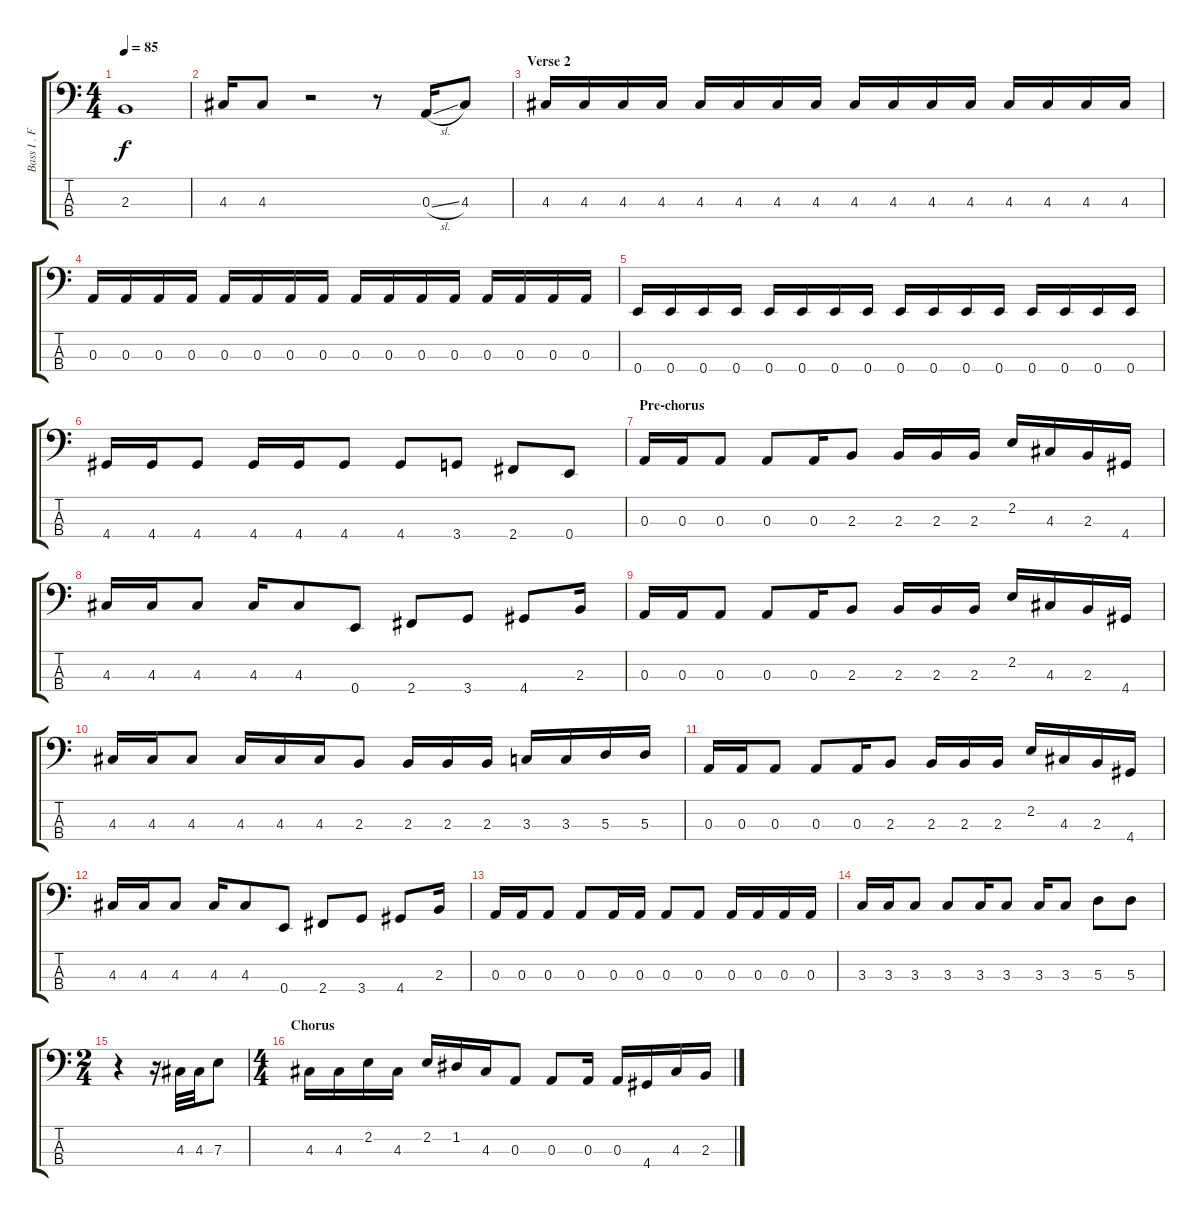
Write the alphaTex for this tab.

\track ("Bass I . Finger" "Bass I . F") {instrument electricbassfinger}
\staff {score tabs}
\tuning (G2 D2 A1 E1) {hide}
\ts (4 4)
\tempo 85
\clef f4
\ks c
2.3{t}.1{dy f} |
4.3.16 4.3.8 r.2 r.8 0.3{sl}.16 4.3.8 |
\section ("" "Verse 2")
4.3.16 4.3.16 4.3.16 4.3.16 4.3.16 4.3.16 4.3.16 4.3.16 4.3.16 4.3.16 4.3.16 4.3.16 4.3.16 4.3.16 4.3.16 4.3.16 |
0.3.16 0.3.16 0.3.16 0.3.16 0.3.16 0.3.16 0.3.16 0.3.16 0.3.16 0.3.16 0.3.16 0.3.16 0.3.16 0.3.16 0.3.16 0.3.16 |
0.4.16 0.4.16 0.4.16 0.4.16 0.4.16 0.4.16 0.4.16 0.4.16 0.4.16 0.4.16 0.4.16 0.4.16 0.4.16 0.4.16 0.4.16 0.4.16 |
4.4.16 4.4.16 4.4.8 4.4.16 4.4.16 4.4.8 4.4.8 3.4.8 2.4.8 0.4.8 |
\section ("" "Pre-chorus")
0.3.16 0.3.16 0.3.8 0.3.8 0.3.16 2.3.8 2.3.16 2.3.16 2.3.16 2.2.16 4.3.16 2.3.16 4.4.16 |
4.3.16 4.3.16 4.3.8 4.3.16 4.3.8 0.4.8 2.4.8 3.4.8 4.4.8 2.3.16 |
0.3.16 0.3.16 0.3.8 0.3.8 0.3.16 2.3.8 2.3.16 2.3.16 2.3.16 2.2.16 4.3.16 2.3.16 4.4.16 |
4.3.16 4.3.16 4.3.8 4.3.16 4.3.16 4.3.16 2.3.8 2.3.16 2.3.16 2.3.16 3.3.16 3.3.16 5.3.16 5.3.16 |
0.3.16 0.3.16 0.3.8 0.3.8 0.3.16 2.3.8 2.3.16 2.3.16 2.3.16 2.2.16 4.3.16 2.3.16 4.4.16 |
4.3.16 4.3.16 4.3.8 4.3.16 4.3.8 0.4.8 2.4.8 3.4.8 4.4.8 2.3.16 |
0.3.16 0.3.16 0.3.8 0.3.8 0.3.16 0.3.16 0.3.8 0.3.8 0.3.16 0.3.16 0.3.16 0.3.16 |
3.3.16 3.3.16 3.3.8 3.3.8 3.3.16 3.3.8 3.3.16 3.3.8 5.3.8 5.3.8 |
\ts (2 4)
r.4 r.16 4.3.32 4.3.32 7.3.8 |
\ts (4 4)
\section ("" "Chorus")
4.3.16 4.3.16 2.2.16 4.3.16 2.2.16 1.2.16 4.3.16 0.3.8 0.3.8 0.3.16 0.3.16 4.4.16 4.3.16 2.3.16
